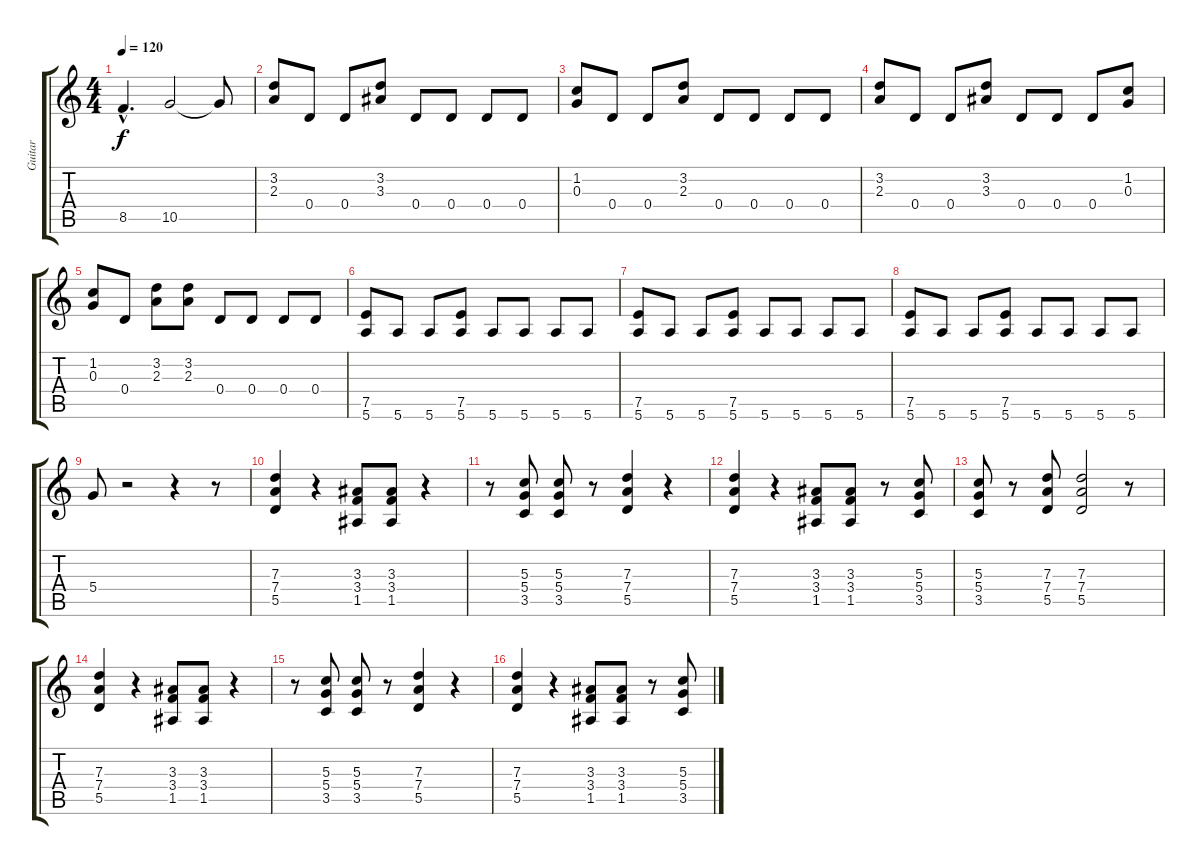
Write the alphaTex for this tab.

\track ("Guitar" "Guitar") {instrument distortionguitar}
\staff {score tabs}
\tuning (E4 B3 G3 D3 A2 E2) {hide}
\ts (4 4)
\tempo 120
\clef g2
\ks c
8.5{hac}.4{d dy f} 10.5.2 10.5{t}.8 |
(3.2 2.3).8 0.4.8 0.4.8 (3.2 3.3).8 0.4.8 0.4.8 0.4.8 0.4.8 |
(1.2 0.3).8 0.4.8 0.4.8 (3.2 2.3).8 0.4.8 0.4.8 0.4.8 0.4.8 |
(3.2 2.3).8 0.4.8 0.4.8 (3.2 3.3).8 0.4.8 0.4.8 0.4.8 (1.2 0.3).8 |
(1.2 0.3).8 0.4.8 (3.2 2.3).8 (3.2 2.3).8 0.4.8 0.4.8 0.4.8 0.4.8 |
(7.5 5.6).8 5.6.8 5.6.8 (7.5 5.6).8 5.6.8 5.6.8 5.6.8 5.6.8 |
(7.5 5.6).8 5.6.8 5.6.8 (7.5 5.6).8 5.6.8 5.6.8 5.6.8 5.6.8 |
(7.5 5.6).8 5.6.8 5.6.8 (7.5 5.6).8 5.6.8 5.6.8 5.6.8 5.6.8 |
5.4.8 r.2 r.4 r.8 |
(7.3 7.4 5.5).4 r.4 (3.3 3.4 1.5).8 (3.3 3.4 1.5).8 r.4 |
r.8 (5.3 5.4 3.5).8 (5.3 5.4 3.5).8 r.8 (7.3 7.4 5.5).4 r.4 |
(7.3 7.4 5.5).4 r.4 (3.3 3.4 1.5).8 (3.3 3.4 1.5).8 r.8 (5.3 5.4 3.5).8 |
(5.3 5.4 3.5).8 r.8 (7.3 7.4 5.5).8 (7.3 7.4 5.5).2 r.8 |
(7.3 7.4 5.5).4 r.4 (3.3 3.4 1.5).8 (3.3 3.4 1.5).8 r.4 |
r.8 (5.3 5.4 3.5).8 (5.3 5.4 3.5).8 r.8 (7.3 7.4 5.5).4 r.4 |
(7.3 7.4 5.5).4 r.4 (3.3 3.4 1.5).8 (3.3 3.4 1.5).8 r.8 (5.3 5.4 3.5).8
